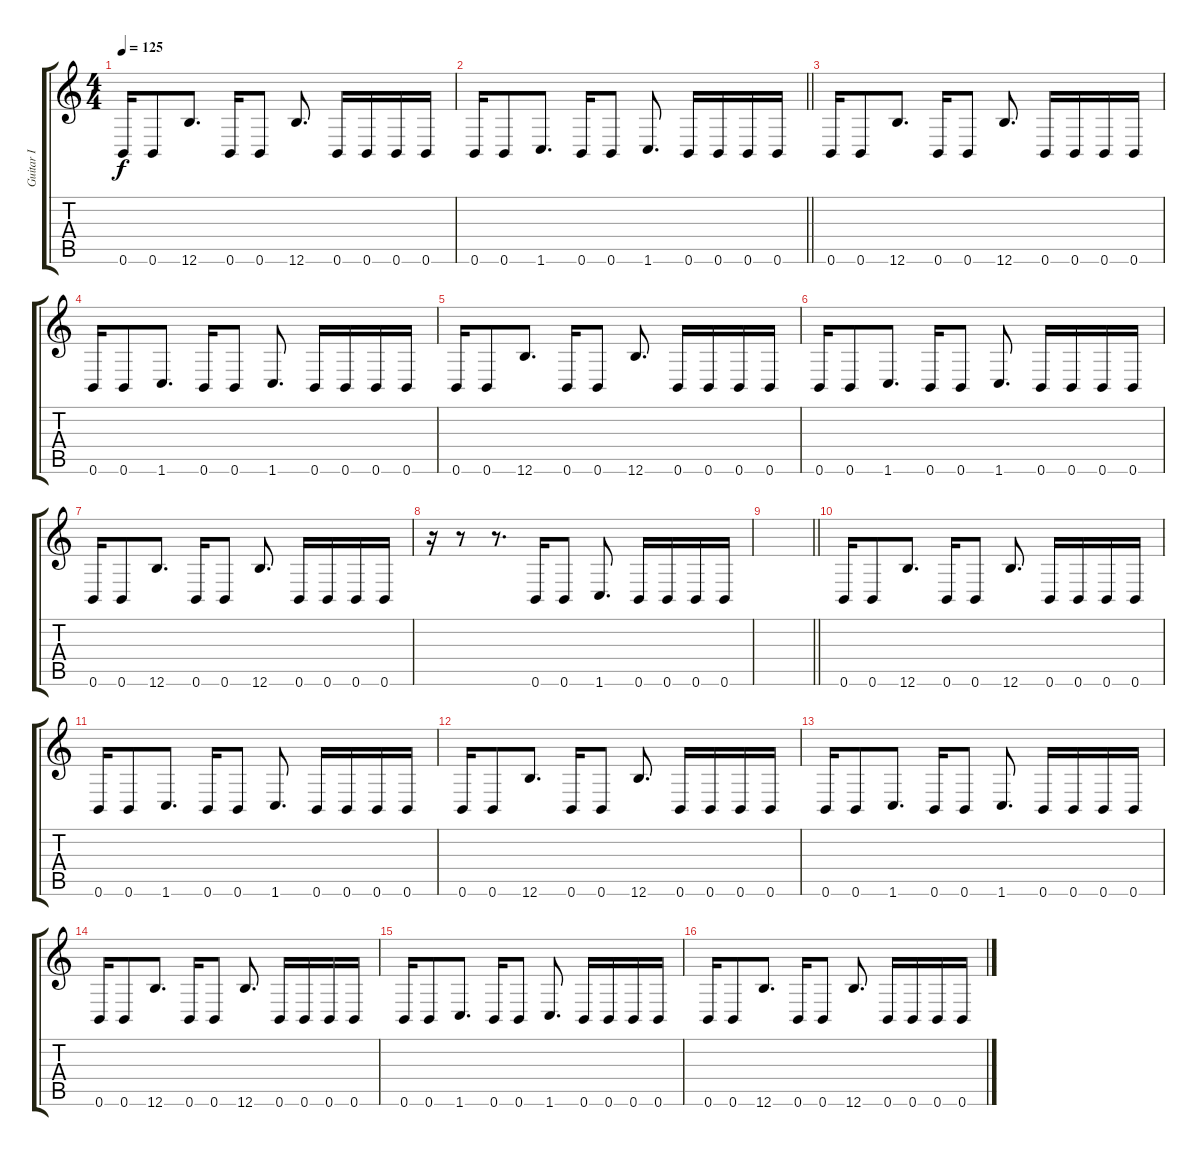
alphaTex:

\track ("Guitar I" "Guitar I") {instrument distortionguitar}
\staff {score tabs}
\tuning (Db4 Ab3 E3 B2 Gb2 B1) {hide}
\ts (4 4)
\tempo 125
\clef g2
\ks c
0.6.16{dy f} 0.6.8 12.6.8{d} 0.6.16 0.6.8 12.6.8{d} 0.6.16 0.6.16 0.6.16 0.6.16 |
\barLineRight lightlight
0.6.16 0.6.8 1.6.8{d} 0.6.16 0.6.8 1.6.8{d} 0.6.16 0.6.16 0.6.16 0.6.16 |
\section ("" "")
0.6.16 0.6.8 12.6.8{d} 0.6.16 0.6.8 12.6.8{d} 0.6.16 0.6.16 0.6.16 0.6.16 |
0.6.16 0.6.8 1.6.8{d} 0.6.16 0.6.8 1.6.8{d} 0.6.16 0.6.16 0.6.16 0.6.16 |
0.6.16 0.6.8 12.6.8{d} 0.6.16 0.6.8 12.6.8{d} 0.6.16 0.6.16 0.6.16 0.6.16 |
0.6.16 0.6.8 1.6.8{d} 0.6.16 0.6.8 1.6.8{d} 0.6.16 0.6.16 0.6.16 0.6.16 |
0.6.16 0.6.8 12.6.8{d} 0.6.16 0.6.8 12.6.8{d} 0.6.16 0.6.16 0.6.16 0.6.16 |
r.16 r.8 r.8{d} 0.6.16 0.6.8 1.6.8{d} 0.6.16 0.6.16 0.6.16 0.6.16 |
\barLineRight lightlight
|
\section ("" "")
0.6.16 0.6.8 12.6.8{d} 0.6.16 0.6.8 12.6.8{d} 0.6.16 0.6.16 0.6.16 0.6.16 |
0.6.16 0.6.8 1.6.8{d} 0.6.16 0.6.8 1.6.8{d} 0.6.16 0.6.16 0.6.16 0.6.16 |
0.6.16 0.6.8 12.6.8{d} 0.6.16 0.6.8 12.6.8{d} 0.6.16 0.6.16 0.6.16 0.6.16 |
0.6.16 0.6.8 1.6.8{d} 0.6.16 0.6.8 1.6.8{d} 0.6.16 0.6.16 0.6.16 0.6.16 |
0.6.16 0.6.8 12.6.8{d} 0.6.16 0.6.8 12.6.8{d} 0.6.16 0.6.16 0.6.16 0.6.16 |
0.6.16 0.6.8 1.6.8{d} 0.6.16 0.6.8 1.6.8{d} 0.6.16 0.6.16 0.6.16 0.6.16 |
0.6.16 0.6.8 12.6.8{d} 0.6.16 0.6.8 12.6.8{d} 0.6.16 0.6.16 0.6.16 0.6.16
